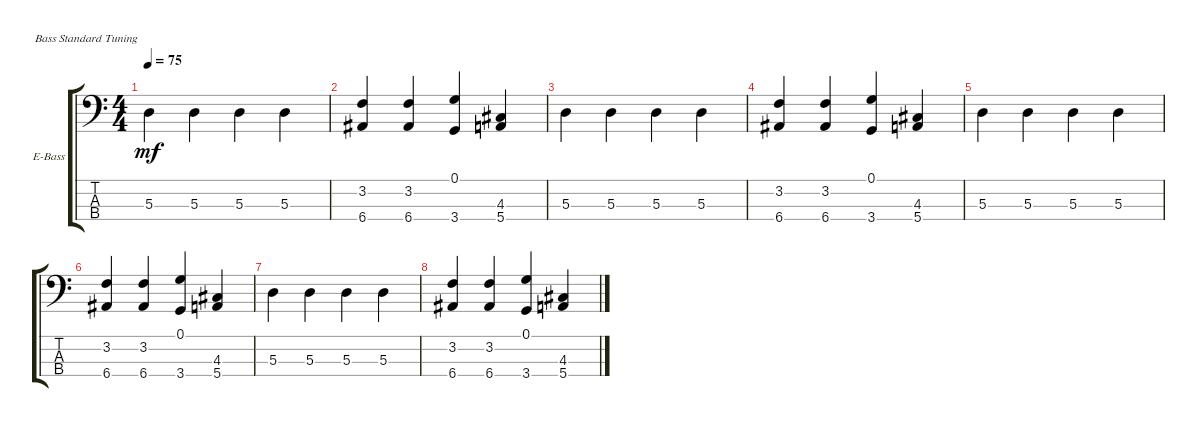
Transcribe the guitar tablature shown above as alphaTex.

\bracketExtendMode groupsimilarinstruments
\firstSystemTrackNameOrientation horizontal
\otherSystemsTrackNameOrientation horizontal
\track ("" "E-Bass") {instrument electricbassfinger}
\staff {score tabs}
\tuning (G2 D2 A1 E1)
\ts (4 4)
\tempo 75
\clef f4
\ks c
5.3.4{dy mf} 5.3.4 5.3.4 5.3.4 |
(3.2 6.4).4 (3.2 6.4).4 (0.1 3.4).4 (4.3 5.4).4 |
5.3.4 5.3.4 5.3.4 5.3.4 |
(3.2 6.4).4 (3.2 6.4).4 (0.1 3.4).4 (4.3 5.4).4 |
5.3.4 5.3.4 5.3.4 5.3.4 |
(3.2 6.4).4 (3.2 6.4).4 (0.1 3.4).4 (4.3 5.4).4 |
5.3.4 5.3.4 5.3.4 5.3.4 |
(3.2 6.4).4 (3.2 6.4).4 (0.1 3.4).4 (4.3 5.4).4
